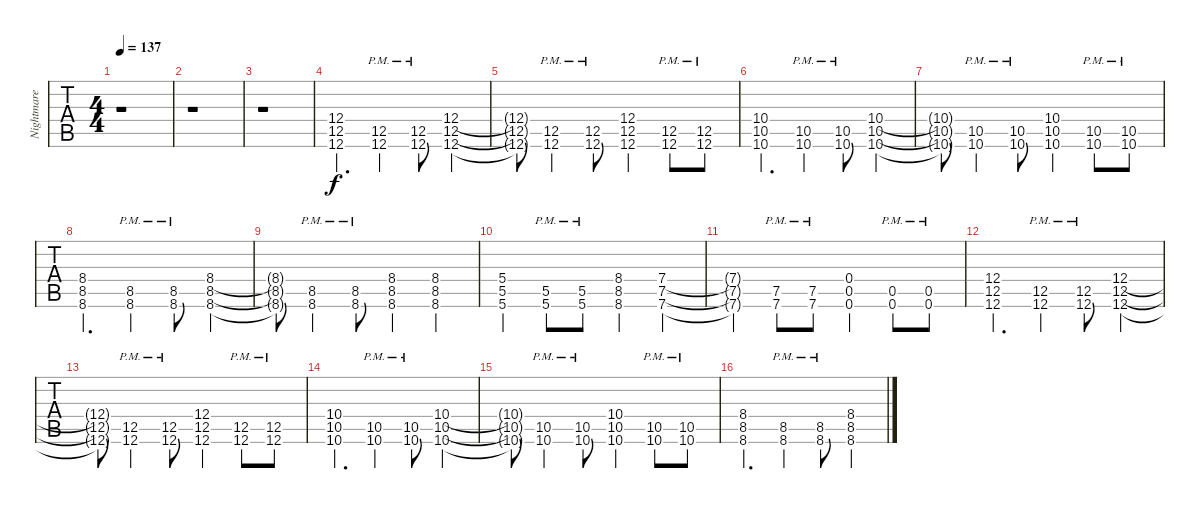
\track ("Nightmare Industries Guitar" "Nightmare ") {instrument distortionguitar}
\staff {tabs}
\tuning (D4 A3 F3 C3 G2 C2) {hide}
\ts (4 4)
\tempo 137
\clef g2
\ks c
r.1{dy f} |
r.1 |
r.1 |
(12.4 12.5 12.6).4{d} (12.5{pm} 12.6{pm}).4 (12.5{pm} 12.6{pm}).8 (12.4 12.5 12.6).4 |
(12.4{t} 12.5{t} 12.6{t}).8 (12.5{pm} 12.6{pm}).4 (12.5{pm} 12.6{pm}).8 (12.4 12.5 12.6).4 (12.5{pm} 12.6{pm}).8 (12.5{pm} 12.6{pm}).8 |
(10.4 10.5 10.6).4{d} (10.5{pm} 10.6{pm}).4 (10.5{pm} 10.6{pm}).8 (10.4 10.5 10.6).4 |
(10.4{t} 10.5{t} 10.6{t}).8 (10.5{pm} 10.6{pm}).4 (10.5{pm} 10.6{pm}).8 (10.4 10.5 10.6).4 (10.5{pm} 10.6{pm}).8 (10.5{pm} 10.6{pm}).8 |
(8.4 8.5 8.6).4{d} (8.5{pm} 8.6{pm}).4 (8.5{pm} 8.6{pm}).8 (8.4 8.5 8.6).4 |
(8.4{t} 8.5{t} 8.6{t}).8 (8.5{pm} 8.6{pm}).4 (8.5{pm} 8.6{pm}).8 (8.4 8.5 8.6).4 (8.4 8.5 8.6).4 |
(5.4 5.5 5.6).4 (5.5{pm} 5.6{pm}).8 (5.5{pm} 5.6{pm}).8 (8.4 8.5 8.6).4 (7.4 7.5 7.6).4 |
(7.4{t} 7.5{t} 7.6{t}).4 (7.5{pm} 7.6{pm}).8 (7.5{pm} 7.6{pm}).8 (0.4 0.5 0.6).4 (0.5{pm} 0.6{pm}).8 (0.5{pm} 0.6{pm}).8 |
(12.4 12.5 12.6).4{d} (12.5{pm} 12.6{pm}).4 (12.5{pm} 12.6{pm}).8 (12.4 12.5 12.6).4 |
(12.4{t} 12.5{t} 12.6{t}).8 (12.5{pm} 12.6{pm}).4 (12.5{pm} 12.6{pm}).8 (12.4 12.5 12.6).4 (12.5{pm} 12.6{pm}).8 (12.5{pm} 12.6{pm}).8 |
(10.4 10.5 10.6).4{d} (10.5{pm} 10.6{pm}).4 (10.5{pm} 10.6{pm}).8 (10.4 10.5 10.6).4 |
(10.4{t} 10.5{t} 10.6{t}).8 (10.5{pm} 10.6{pm}).4 (10.5{pm} 10.6{pm}).8 (10.4 10.5 10.6).4 (10.5{pm} 10.6{pm}).8 (10.5{pm} 10.6{pm}).8 |
(8.4 8.5 8.6).4{d} (8.5{pm} 8.6{pm}).4 (8.5{pm} 8.6{pm}).8 (8.4 8.5 8.6).4
